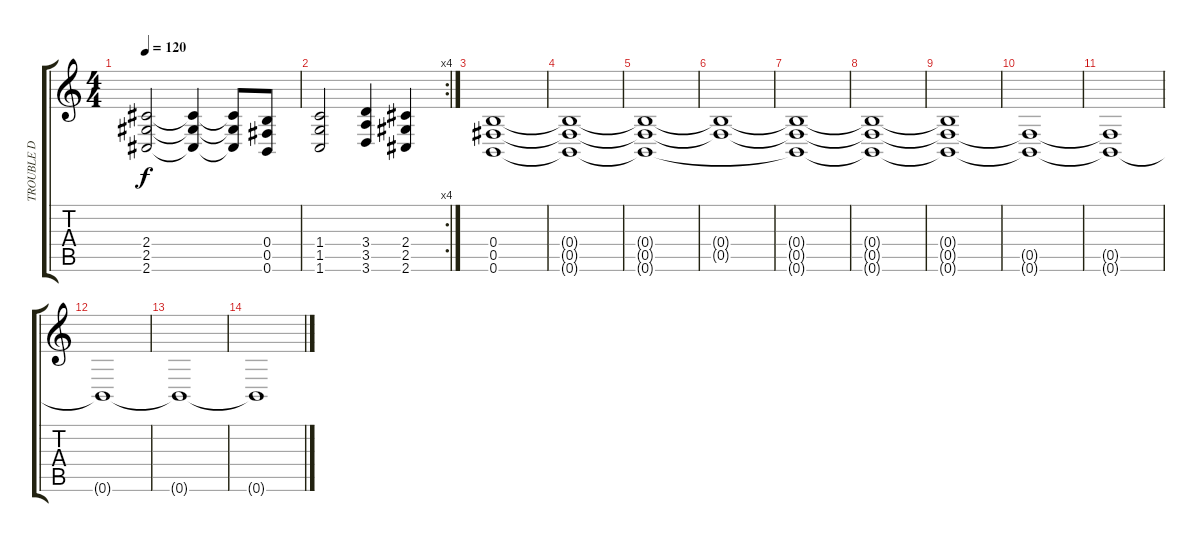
\track ("TROUBLE D" "TROUBLE D") {instrument electricbassfinger}
\staff {score tabs}
\tuning (Db4 Ab3 E3 B2 Gb2 B1) {hide}
\ts (4 4)
\tempo 120
\clef g2
\ks c
(2.4 2.5 2.6).2{dy f} (2.4{t} 2.5{t} 2.6{t}).4 (2.4{t} 2.5{t} 2.6{t}).8 (0.4 0.5 0.6).8 |
\rc 4
(1.4 1.5 1.6).2 (3.4 3.5 3.6).4 (2.4 2.5 2.6).4 |
(0.4 0.5 0.6).1 |
(0.4{t} 0.5{t} 0.6{t}).1 |
(0.4{t} 0.5{t} 0.6{t}).1 |
(0.4{t} 0.5{t}).1 |
(0.4{t} 0.5{t} 0.6{t}).1 |
(0.4{t} 0.5{t} 0.6{t}).1 |
(0.4{t} 0.5{t} 0.6{t}).1 |
(0.5{t} 0.6{t}).1 |
(0.5{t} 0.6{t}).1 |
0.6{t}.1 |
0.6{t}.1 |
0.6{t}.1
